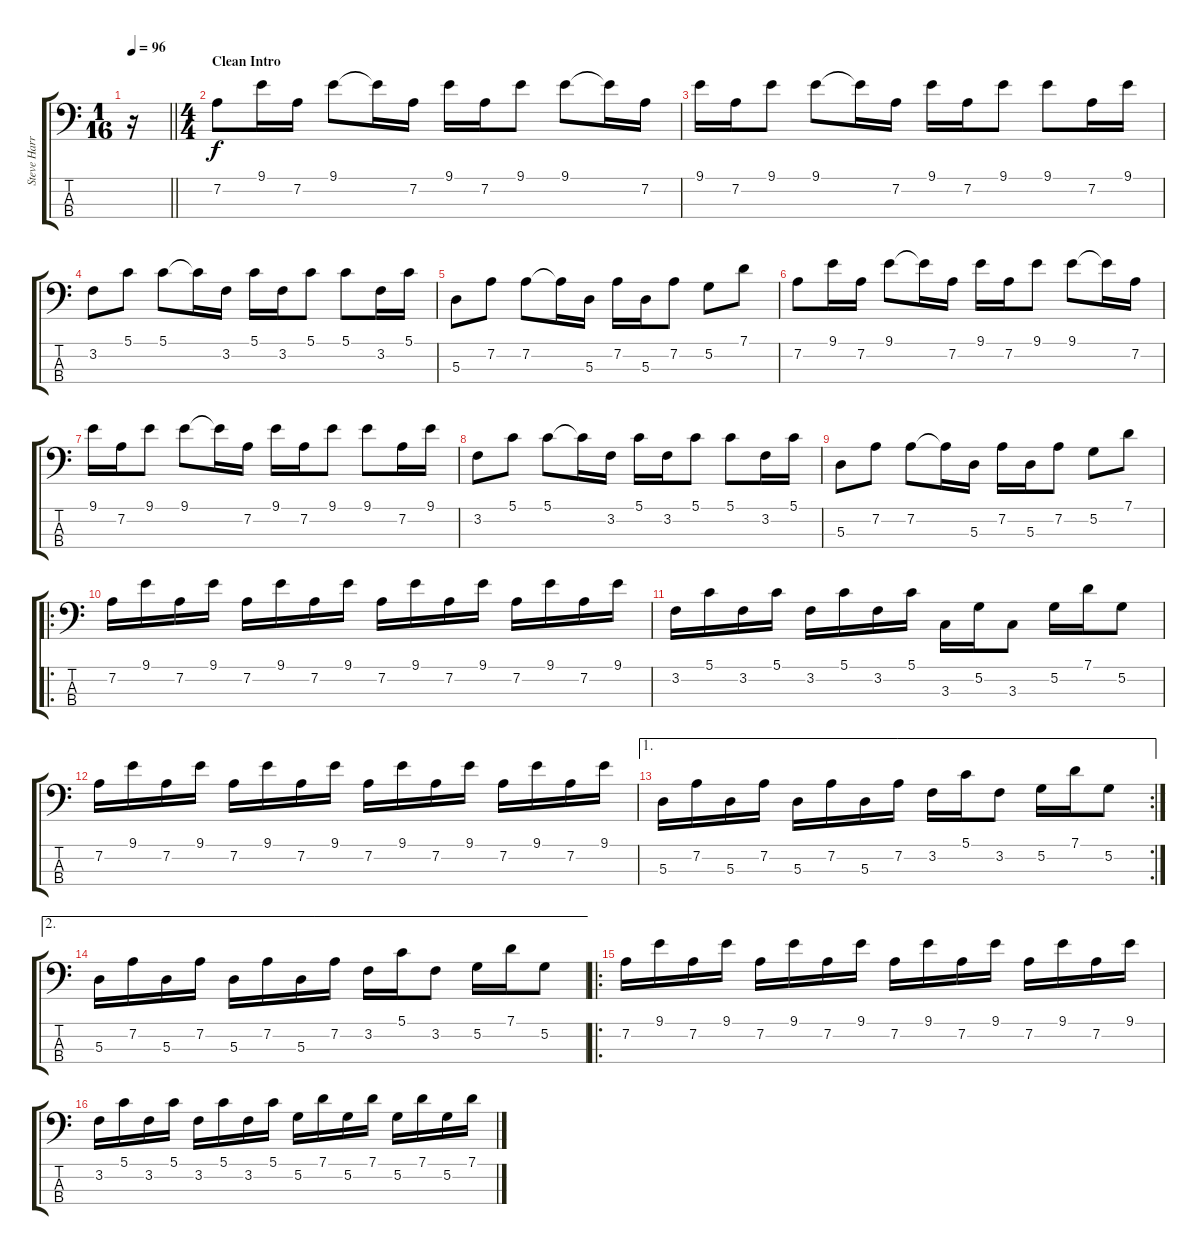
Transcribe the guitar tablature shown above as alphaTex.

\track ("Steve Harris" "Steve Harr") {instrument electricbassfinger}
\staff {score tabs}
\tuning (G2 D2 A1 E1) {hide}
\ts (1 16)
\tempo 96
\clef f4
\barLineRight lightlight
\ks c
r.16{dy f instrument electricbassfinger} |
\ts (4 4)
\section ("" "Clean Intro")
7.2.8 9.1.16 7.2.16 9.1.8 9.1{t}.16 7.2.16 9.1.16 7.2.16 9.1.8 9.1.8 9.1{t}.16 7.2.16 |
9.1.16 7.2.16 9.1.8 9.1.8 9.1{t}.16 7.2.16 9.1.16 7.2.16 9.1.8 9.1.8 7.2.16 9.1.16 |
3.2.8 5.1.8 5.1.8 5.1{t}.16 3.2.16 5.1.16 3.2.16 5.1.8 5.1.8 3.2.16 5.1.16 |
5.3.8 7.2.8 7.2.8 7.2{t}.16 5.3.16 7.2.16 5.3.16 7.2.8 5.2.8 7.1.8 |
7.2.8 9.1.16 7.2.16 9.1.8 9.1{t}.16 7.2.16 9.1.16 7.2.16 9.1.8 9.1.8 9.1{t}.16 7.2.16 |
9.1.16 7.2.16 9.1.8 9.1.8 9.1{t}.16 7.2.16 9.1.16 7.2.16 9.1.8 9.1.8 7.2.16 9.1.16 |
3.2.8 5.1.8 5.1.8 5.1{t}.16 3.2.16 5.1.16 3.2.16 5.1.8 5.1.8 3.2.16 5.1.16 |
5.3.8 7.2.8 7.2.8 7.2{t}.16 5.3.16 7.2.16 5.3.16 7.2.8 5.2.8 7.1.8 |
\ro
7.2.16 9.1.16 7.2.16 9.1.16 7.2.16 9.1.16 7.2.16 9.1.16 7.2.16 9.1.16 7.2.16 9.1.16 7.2.16 9.1.16 7.2.16 9.1.16 |
3.2.16 5.1.16 3.2.16 5.1.16 3.2.16 5.1.16 3.2.16 5.1.16 3.3.16 5.2.16 3.3.8 5.2.16 7.1.16 5.2.8 |
7.2.16 9.1.16 7.2.16 9.1.16 7.2.16 9.1.16 7.2.16 9.1.16 7.2.16 9.1.16 7.2.16 9.1.16 7.2.16 9.1.16 7.2.16 9.1.16 |
\ae 1
\rc 2
5.3.16 7.2.16 5.3.16 7.2.16 5.3.16 7.2.16 5.3.16 7.2.16 3.2.16 5.1.16 3.2.8 5.2.16 7.1.16 5.2.8 |
\ae 2
5.3.16 7.2.16 5.3.16 7.2.16 5.3.16 7.2.16 5.3.16 7.2.16 3.2.16 5.1.16 3.2.8 5.2.16 7.1.16 5.2.8 |
\ro
7.2.16 9.1.16 7.2.16 9.1.16 7.2.16 9.1.16 7.2.16 9.1.16 7.2.16 9.1.16 7.2.16 9.1.16 7.2.16 9.1.16 7.2.16 9.1.16 |
3.2.16 5.1.16 3.2.16 5.1.16 3.2.16 5.1.16 3.2.16 5.1.16 5.2.16 7.1.16 5.2.16 7.1.16 5.2.16 7.1.16 5.2.16 7.1.16
